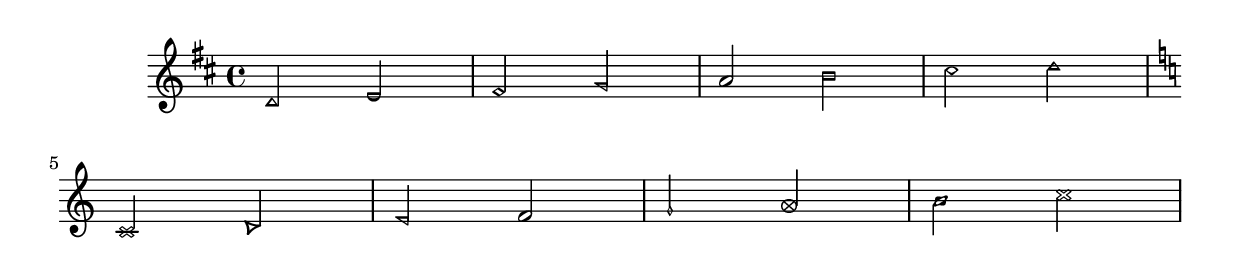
%% DO NOT EDIT this file manually; it is automatically
%% generated from LSR http://lsr.dsi.unimi.it
%% Make any changes in LSR itself, or in Documentation/snippets/new/ ,
%% and then run scripts/auxiliar/makelsr.py
%%
%% This file is in the public domain.
\version "2.14.0"

\header {
  lsrtags = "pitches, editorial-annotations"

%% Translation of GIT committish: 8b93de6ce951b7b14bc7818f31019524295b990f
  doctitlees = "Aplicar estilos de cabeza según la nota de la escala"
  texidoces = "
La propiedad @code{shapeNoteStyles} se puede usar para definir varios
estilos de cabezas de nota para cada grado de la escala (según esté
establecido por la armadura o por la propiedad @code{tonic}).  Esta
propiedad requiere un conjunto de símbolos, que pueden ser puramente
arbitrarios (se permiten expresiones geométricas como @code{triangle},
triángulo, @code{cross}, aspas, y @code{xcircle}, círculo con aspas) o
basados en una antigua tradición americana de grabado (ciertos nombres
de nota latinos trambién se permiten).

Dicho esto, para imitar antiguos cancioneros americanos, existen varios
estilos predefinidos de cabezas de nota disponibles a través de
instrucciones de abreviatura como @code{\\aikenHeads} o
@code{\\sacredHarpHeads}.

Este ejemplo muestra distintas formas de obtener cabezas de notas con forma,
y muestra la capacidad de transportar una melodía sin perder la
correspondencia entre las funciones armónicas y los estilos de cabezas de
nota.

"


%% Translation of GIT committish: 0a868be38a775ecb1ef935b079000cebbc64de40
  doctitlede = "Notenkopfstile basierend auf der Tonleiterstufe erstellen"
  texidocde = "
Die @code{shapeNoteStyles}-(NotenFormenStile)-Eigenschaft kann benutzt
werden, um verschiedene Notenstile für jeden Schritt der Tonleiter
zu definieren (vorgegeben von der Tonart oder der @qq{tonic}
(Tonika)-Eigenschaft.  Diese Eigenschaft braucht eine Anzahl von Symbolen,
welche beliebig sein können (geometrische Ausdrücke wie @code{triangle}
(Dreieck), @code{cross} (Kreuz) und @code{xcircle} (X-Kreis) sind erlaubt)
oder basierend auf einer alten amerikanischen Notensatztradition (einige
lateinische Notenbezeichnungen sind auch erlaubt).

Um alte amerikanische Liederbücher zu imitieren, gibt es einige
vordefinierte Notenstile wie etwa @code{\\aikenHeads} (im Stil von Aiken)
oder @code{\\sacredHarpHeads} (im Stil der Sacred Harp-Tradition).

Dieses Beispiel zeigt, wie man unterschiedlich geformte Noten erhält und
eine Melodie transponieren kann, ohne dass das Verhältnis zwischen den
harmonischen Funktionen und dem Notenstil verloren geht.

"

%% Translation of GIT committish: 099369f020021577e7455eb627b547482af7cd02
  texidocfr = "
La propriété @code{shapeNoteStyles} permet d'affecter un profil
particulier à chaque degré de la gamme -- à partir de l'armure ou
de la propriété @code{tonic}.  Ses valeurs sont constituées d'une liste
de symboles, qu'il s'agisse de formes géométriques (@code{triangle},
@code{cross}, ou @code{xcircle}) ou basés sur la tradition des graveurs
américains (avec quelques noms de note latins).

LilyPond dispose de deux raccourcis, @code{\\aikenHeads} et
@code{\\sacredHarpHeads}, permettant de reproduire d'anciens recueils de
chansons américaines.

L'exemple suivant montre plusieurs manières de profiler les têtes de
note, ainsi que la capacité de transposer tout en respectant la fonction
harmonique de chaque note dans la gamme.

"
  doctitlefr = "Profilage des notes selon leur degré dans la gamme"


  texidoc = "
The @code{shapeNoteStyles} property can be used to define various note
head styles for each step of the scale (as set by the key signature or
the @code{tonic} property). This property requires a set of symbols,
which can be purely arbitrary (geometrical expressions such as
@code{triangle}, @code{cross}, and @code{xcircle} are allowed) or based
on old American engraving tradition (some latin note names are also
allowed).

That said, to imitate old American song books, there are several
predefined note head styles available through shortcut commands such as
@code{\\aikenHeads} or @code{\\sacredHarpHeads}.

This example shows different ways to obtain shape note heads, and
demonstrates the ability to transpose a melody without losing the
correspondence between harmonic functions and note head styles.

"
  doctitle = "Applying note head styles depending on the step of the scale"
} % begin verbatim

fragment = {
  \key c \major
  c2 d
  e2 f
  g2 a
  b2 c
}

\new Staff {
  \transpose c d
  \relative c' {
    \set shapeNoteStyles = #'#(do re mi fa
                               #f la ti)
    \fragment
  }

  \break

  \relative c' {
    \set shapeNoteStyles = #'#(cross triangle fa #f
                               mensural xcircle diamond)
    \fragment
  }
}

